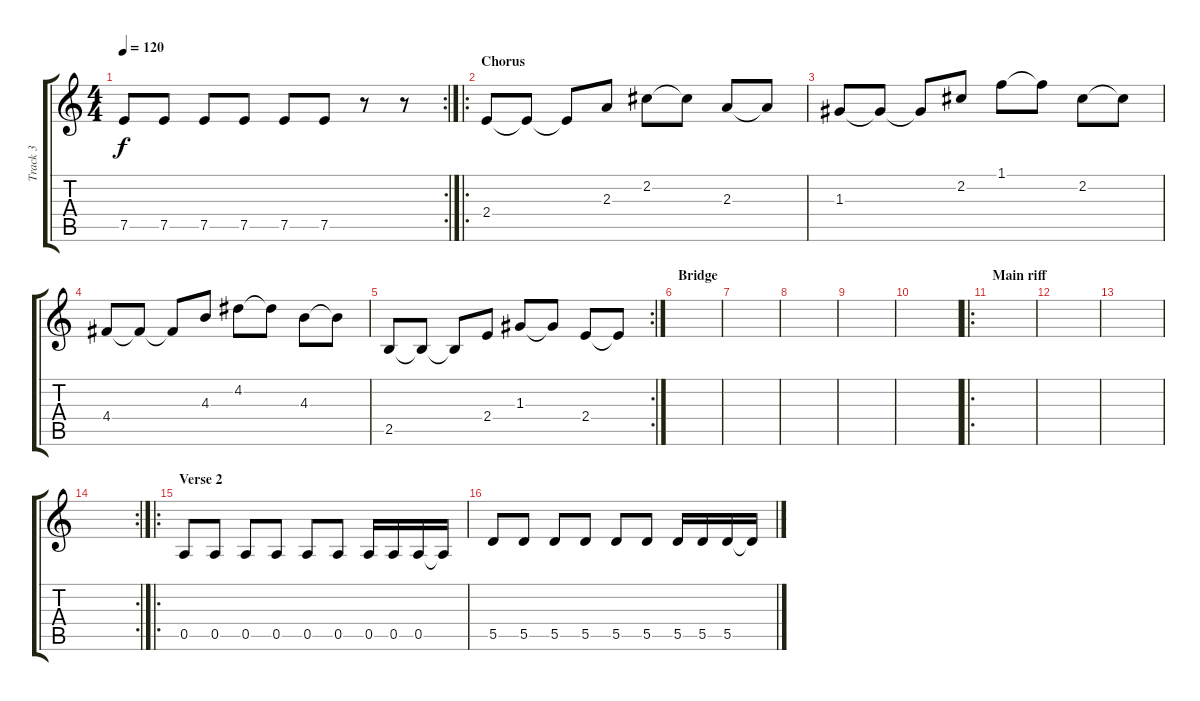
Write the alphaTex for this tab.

\track ("Track 3" "Track 3") {instrument overdrivenguitar}
\staff {score tabs}
\tuning (E4 B3 G3 D3 A2 E2) {hide}
\rc 2
\ts (4 4)
\tempo 120
\clef g2
\ks c
7.5.8{dy f} 7.5.8 7.5.8 7.5.8 7.5.8 7.5.8 r.8 r.8 |
\ro
\section ("" "Chorus")
2.4.8 2.4{t}.8 2.4{t}.8 2.3.8 2.2.8 2.2{t}.8 2.3.8 2.3{t}.8 |
1.3.8 1.3{t}.8 1.3{t}.8 2.2.8 1.1.8 1.1{t}.8 2.2.8 2.2{t}.8 |
4.4.8 4.4{t}.8 4.4{t}.8 4.3.8 4.2.8 4.2{t}.8 4.3.8 4.3{t}.8 |
\rc 2
2.5.8 2.5{t}.8 2.5{t}.8 2.4.8 1.3.8 1.3{t}.8 2.4.8 2.4{t}.8 |
\section ("" "Bridge")
|
|
|
|
|
\ro
\section ("" "Main riff")
|
|
|
\rc 2
|
\ro
\section ("" "Verse 2")
0.5.8 0.5.8 0.5.8 0.5.8 0.5.8 0.5.8 0.5.16 0.5.16 0.5.16 0.5{t}.16 |
5.5.8 5.5.8 5.5.8 5.5.8 5.5.8 5.5.8 5.5.16 5.5.16 5.5.16 5.5{t}.16
